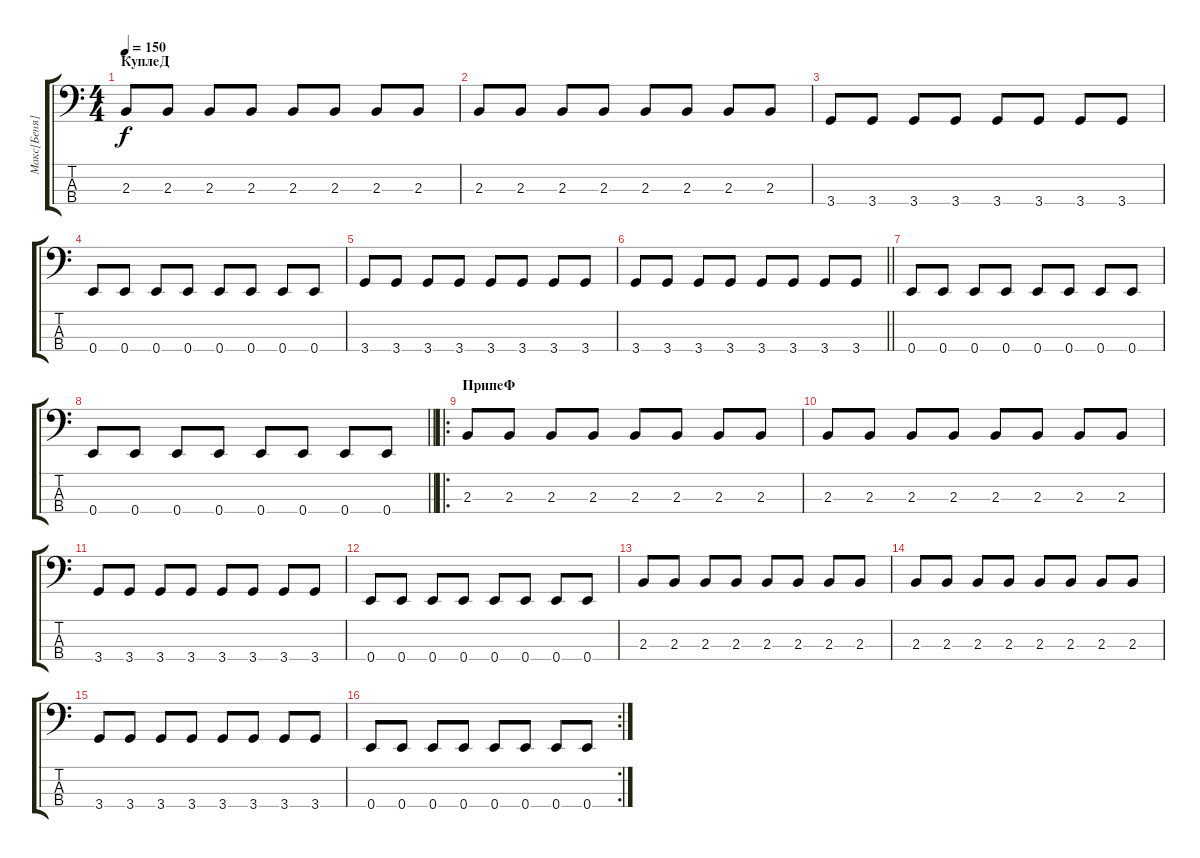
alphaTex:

\track ("Макс[Беня]" "Макс[Беня]") {instrument slapbass1}
\staff {score tabs}
\tuning (G2 D2 A1 E1) {hide}
\ts (4 4)
\section ("" "КуплеД")
\tempo 150
\clef f4
\ks c
2.3.8{dy f} 2.3.8 2.3.8 2.3.8 2.3.8 2.3.8 2.3.8 2.3.8 |
2.3.8 2.3.8 2.3.8 2.3.8 2.3.8 2.3.8 2.3.8 2.3.8 |
3.4.8 3.4.8 3.4.8 3.4.8 3.4.8 3.4.8 3.4.8 3.4.8 |
0.4.8 0.4.8 0.4.8 0.4.8 0.4.8 0.4.8 0.4.8 0.4.8 |
3.4.8 3.4.8 3.4.8 3.4.8 3.4.8 3.4.8 3.4.8 3.4.8 |
\barLineRight lightlight
3.4.8 3.4.8 3.4.8 3.4.8 3.4.8 3.4.8 3.4.8 3.4.8 |
0.4.8 0.4.8 0.4.8 0.4.8 0.4.8 0.4.8 0.4.8 0.4.8 |
\barLineRight lightlight
0.4.8 0.4.8 0.4.8 0.4.8 0.4.8 0.4.8 0.4.8 0.4.8 |
\ro
\section ("" "ПрипеФ")
2.3.8 2.3.8 2.3.8 2.3.8 2.3.8 2.3.8 2.3.8 2.3.8 |
2.3.8 2.3.8 2.3.8 2.3.8 2.3.8 2.3.8 2.3.8 2.3.8 |
3.4.8 3.4.8 3.4.8 3.4.8 3.4.8 3.4.8 3.4.8 3.4.8 |
0.4.8 0.4.8 0.4.8 0.4.8 0.4.8 0.4.8 0.4.8 0.4.8 |
2.3.8 2.3.8 2.3.8 2.3.8 2.3.8 2.3.8 2.3.8 2.3.8 |
2.3.8 2.3.8 2.3.8 2.3.8 2.3.8 2.3.8 2.3.8 2.3.8 |
3.4.8 3.4.8 3.4.8 3.4.8 3.4.8 3.4.8 3.4.8 3.4.8 |
\rc 2
0.4.8 0.4.8 0.4.8 0.4.8 0.4.8 0.4.8 0.4.8 0.4.8
